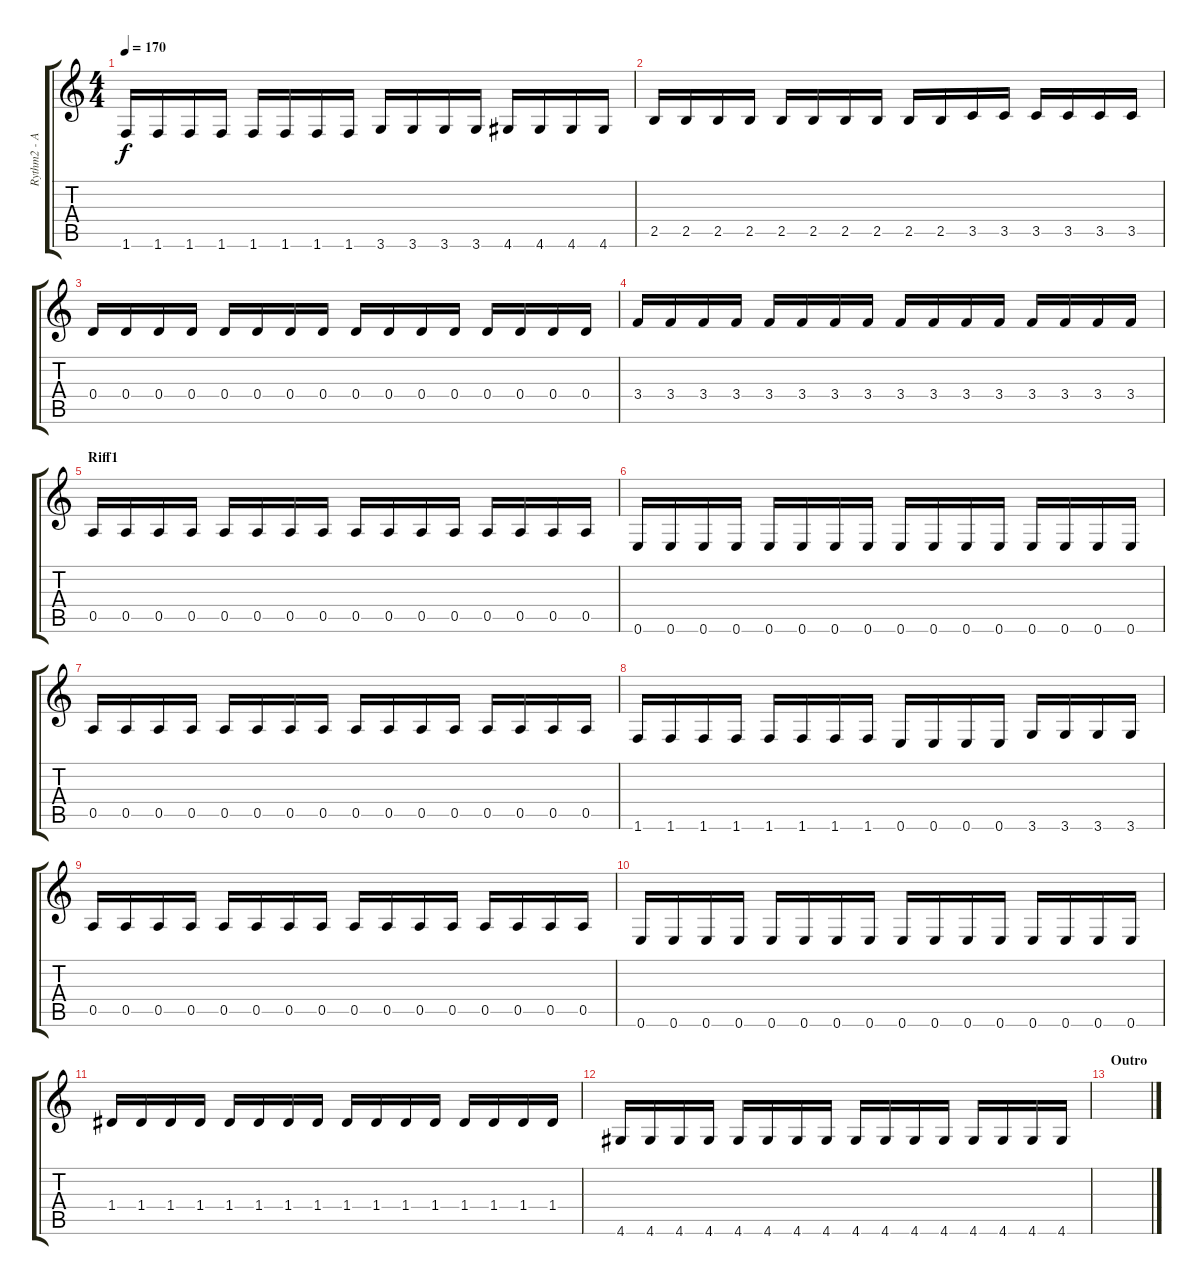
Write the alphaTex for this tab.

\track ("Rythm2 - Andreas Nilsson" "Rythm2 - A") {instrument distortionguitar}
\staff {score tabs}
\tuning (E4 B3 G3 D3 A2 E2) {hide}
\ts (4 4)
\tempo 170
\clef g2
\ks c
1.6.16{dy f} 1.6.16 1.6.16 1.6.16 1.6.16 1.6.16 1.6.16 1.6.16 3.6.16 3.6.16 3.6.16 3.6.16 4.6.16 4.6.16 4.6.16 4.6.16 |
2.5.16 2.5.16 2.5.16 2.5.16 2.5.16 2.5.16 2.5.16 2.5.16 2.5.16 2.5.16 3.5.16 3.5.16 3.5.16 3.5.16 3.5.16 3.5.16 |
0.4.16 0.4.16 0.4.16 0.4.16 0.4.16 0.4.16 0.4.16 0.4.16 0.4.16 0.4.16 0.4.16 0.4.16 0.4.16 0.4.16 0.4.16 0.4.16 |
3.4.16 3.4.16 3.4.16 3.4.16 3.4.16 3.4.16 3.4.16 3.4.16 3.4.16 3.4.16 3.4.16 3.4.16 3.4.16 3.4.16 3.4.16 3.4.16 |
\section ("" "Riff1")
0.5.16 0.5.16 0.5.16 0.5.16 0.5.16 0.5.16 0.5.16 0.5.16 0.5.16 0.5.16 0.5.16 0.5.16 0.5.16 0.5.16 0.5.16 0.5.16 |
0.6.16 0.6.16 0.6.16 0.6.16 0.6.16 0.6.16 0.6.16 0.6.16 0.6.16 0.6.16 0.6.16 0.6.16 0.6.16 0.6.16 0.6.16 0.6.16 |
0.5.16 0.5.16 0.5.16 0.5.16 0.5.16 0.5.16 0.5.16 0.5.16 0.5.16 0.5.16 0.5.16 0.5.16 0.5.16 0.5.16 0.5.16 0.5.16 |
1.6.16 1.6.16 1.6.16 1.6.16 1.6.16 1.6.16 1.6.16 1.6.16 0.6.16 0.6.16 0.6.16 0.6.16 3.6.16 3.6.16 3.6.16 3.6.16 |
0.5.16 0.5.16 0.5.16 0.5.16 0.5.16 0.5.16 0.5.16 0.5.16 0.5.16 0.5.16 0.5.16 0.5.16 0.5.16 0.5.16 0.5.16 0.5.16 |
0.6.16 0.6.16 0.6.16 0.6.16 0.6.16 0.6.16 0.6.16 0.6.16 0.6.16 0.6.16 0.6.16 0.6.16 0.6.16 0.6.16 0.6.16 0.6.16 |
1.4.16 1.4.16 1.4.16 1.4.16 1.4.16 1.4.16 1.4.16 1.4.16 1.4.16 1.4.16 1.4.16 1.4.16 1.4.16 1.4.16 1.4.16 1.4.16 |
4.6.16 4.6.16 4.6.16 4.6.16 4.6.16 4.6.16 4.6.16 4.6.16 4.6.16 4.6.16 4.6.16 4.6.16 4.6.16 4.6.16 4.6.16 4.6.16 |
\section ("" "Outro")
